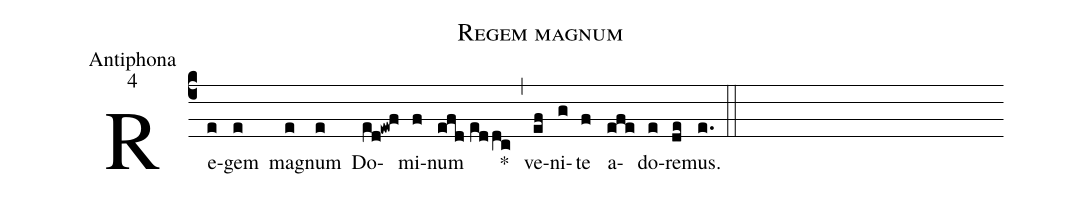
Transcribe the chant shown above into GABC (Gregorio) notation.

name:Regem magnum;
office-part:Antiphona;
mode:4;
%%
(c4) Re(e)gem(e) mag(e)num(e) Do(ed!ew!f)mi(f)num(efd//ed/dc) *(,) ve(ef)ni(g)te(f) a(efe)do(e)re(de)mus.(e.) (::)
